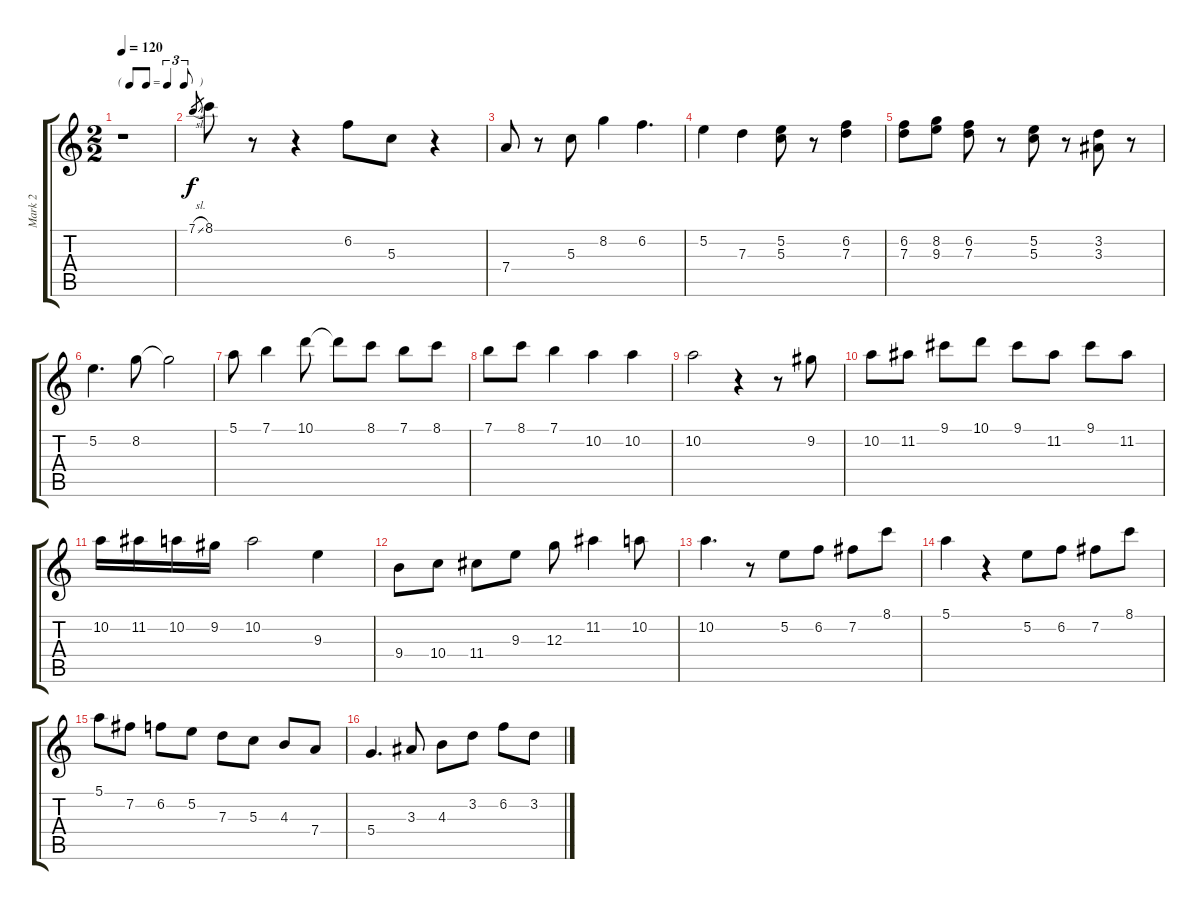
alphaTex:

\track ("Mark 2" "Mark 2") {instrument electricguitarclean}
\staff {score tabs}
\tuning (E4 B3 G3 D3 A2 E2) {hide}
\ts (2 2)
\tf triplet8th
\tempo 120
\clef g2
\ks c
r.1{dy f} |
7.1{sl}.8{gr} 8.1.8 r.8 r.4 6.2.8 5.3.8 r.4 |
7.4.8 r.8 5.3.8 8.2.4 6.2.4{d} |
5.2.4 7.3.4 (5.2 5.3).8 r.8 (6.2 7.3).4 |
(6.2 7.3).8 (8.2 9.3).8 (6.2 7.3).8 r.8 (5.2 5.3).8 r.8 (3.2 3.3).8 r.8 |
5.2.4{d} 8.2.8 8.2{t}.2 |
5.1.8 7.1.4 10.1.8 10.1{t}.8 8.1.8 7.1.8 8.1.8 |
7.1.8 8.1.8 7.1.4 10.2.4 10.2.4 |
10.2.2 r.4 r.8 9.2.8 |
10.2.8 11.2.8 9.1.8 10.1.8 9.1.8 11.2.8 9.1.8 11.2.8 |
10.2.16 11.2.16 10.2.16 9.2.16 10.2.2 9.3.4 |
9.4.8 10.4.8 11.4.8 9.3.8 12.3.8 11.2.4 10.2.8 |
10.2.4{d} r.8 5.2.8 6.2.8 7.2.8 8.1.8 |
5.1.4 r.4 5.2.8 6.2.8 7.2.8 8.1.8 |
5.1.8 7.2.8 6.2.8 5.2.8 7.3.8 5.3.8 4.3.8 7.4.8 |
5.4.4{d} 3.3.8 4.3.8 3.2.8 6.2.8 3.2.8
